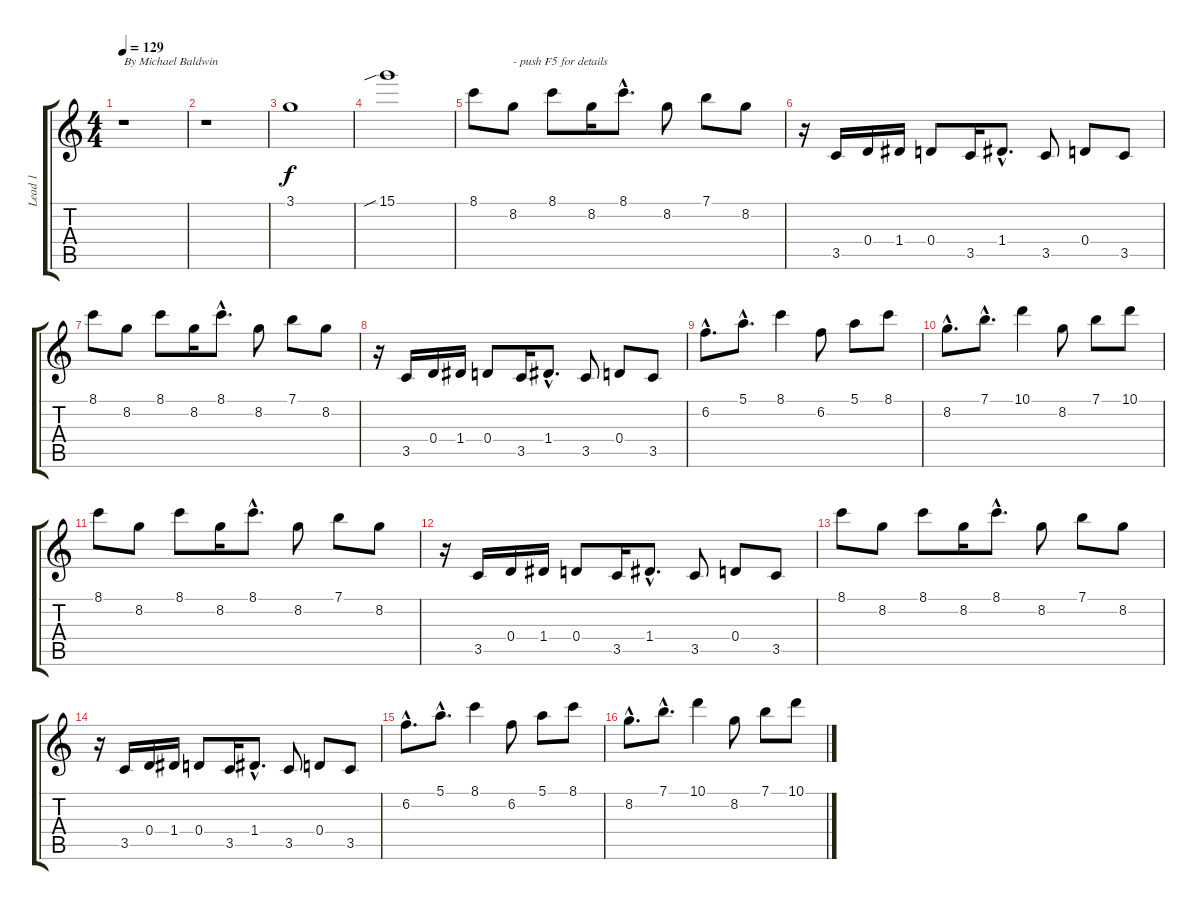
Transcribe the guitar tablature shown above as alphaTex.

\track ("Lead 1" "Lead 1") {instrument overdrivenguitar}
\staff {score tabs}
\tuning (E4 B3 G3 D3 A2 E2) {hide}
\ts (4 4)
\tempo 129
\clef g2
\ks c
r.1{txt "By Michael Baldwin" dy f instrument overdrivenguitar} |
r.1 |
3.1.1 |
15.1{sib}.1 |
8.1.8 8.2.8{txt "- push F5 for details"} 8.1.8 8.2.16 8.1{hac}.8{d} 8.2.8 7.1.8 8.2.8 |
r.16 3.5.16 0.4.16 1.4.16 0.4.8 3.5.16 1.4{hac}.8{d} 3.5.8 0.4.8 3.5.8 |
8.1.8 8.2.8 8.1.8 8.2.16 8.1{hac}.8{d} 8.2.8 7.1.8 8.2.8 |
r.16 3.5.16 0.4.16 1.4.16 0.4.8 3.5.16 1.4{hac}.8{d} 3.5.8 0.4.8 3.5.8 |
6.2{hac}.8{d} 5.1{hac}.8{d} 8.1.4 6.2.8 5.1.8 8.1.8 |
8.2{hac}.8{d} 7.1{hac}.8{d} 10.1.4 8.2.8 7.1.8 10.1.8 |
8.1.8 8.2.8 8.1.8 8.2.16 8.1{hac}.8{d} 8.2.8 7.1.8 8.2.8 |
r.16 3.5.16 0.4.16 1.4.16 0.4.8 3.5.16 1.4{hac}.8{d} 3.5.8 0.4.8 3.5.8 |
8.1.8 8.2.8 8.1.8 8.2.16 8.1{hac}.8{d} 8.2.8 7.1.8 8.2.8 |
r.16 3.5.16 0.4.16 1.4.16 0.4.8 3.5.16 1.4{hac}.8{d} 3.5.8 0.4.8 3.5.8 |
6.2{hac}.8{d} 5.1{hac}.8{d} 8.1.4 6.2.8 5.1.8 8.1.8 |
8.2{hac}.8{d} 7.1{hac}.8{d} 10.1.4 8.2.8 7.1.8 10.1.8
